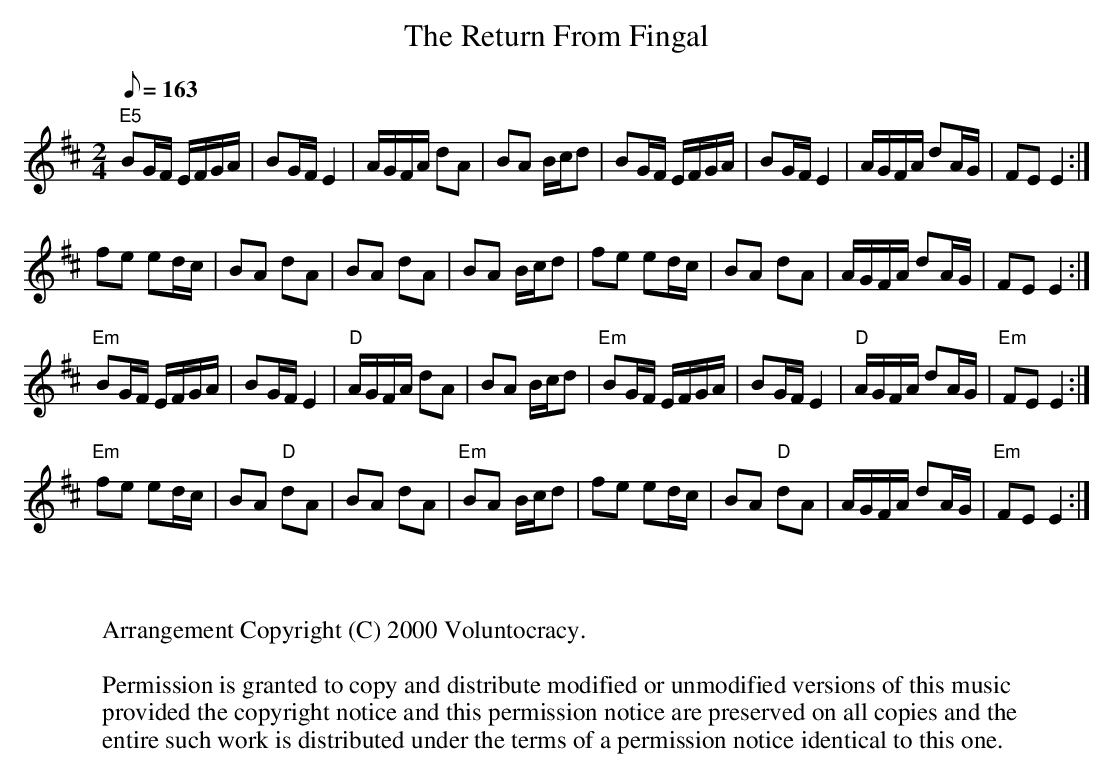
X:1
T:Return From Fingal, The
Q:1/8=163
L:1/16
M:2/4
K:E Dor
"E5"B2GF EFGA|B2GF E4|AGFA d2A2|B2A2 Bcd2|\
B2GF EFGA|B2GF E4|AGFA d2AG|F2E2 E4:|
f2e2 e2dc|B2A2 d2A2|B2A2 d2A2|B2A2 Bcd2|\
    f2e2 e2dc|B2A2 d2A2|AGFA d2AG|F2E2 E4:|
"Em"B2GF EFGA|B2GF E4|"D"AGFA d2A2|B2A2 Bcd2|\
"Em"B2GF EFGA|B2GF E4|"D"AGFA d2AG|"Em"F2E2 E4:|
"Em"f2e2 e2dc|B2A2"D" d2A2|B2A2 d2A2|"Em"B2A2 Bcd2|\
    f2e2 e2dc|B2A2"D" d2A2|AGFA d2AG|"Em"F2E2 E4:|
W:
W:
W:Arrangement Copyright (C) 2000 Voluntocracy.
W:
W:Permission is granted to copy and distribute modified or unmodified versions of this music
W:provided the copyright notice and this permission notice are preserved on all copies and the
W:entire such work is distributed under the terms of a permission notice identical to this one.
